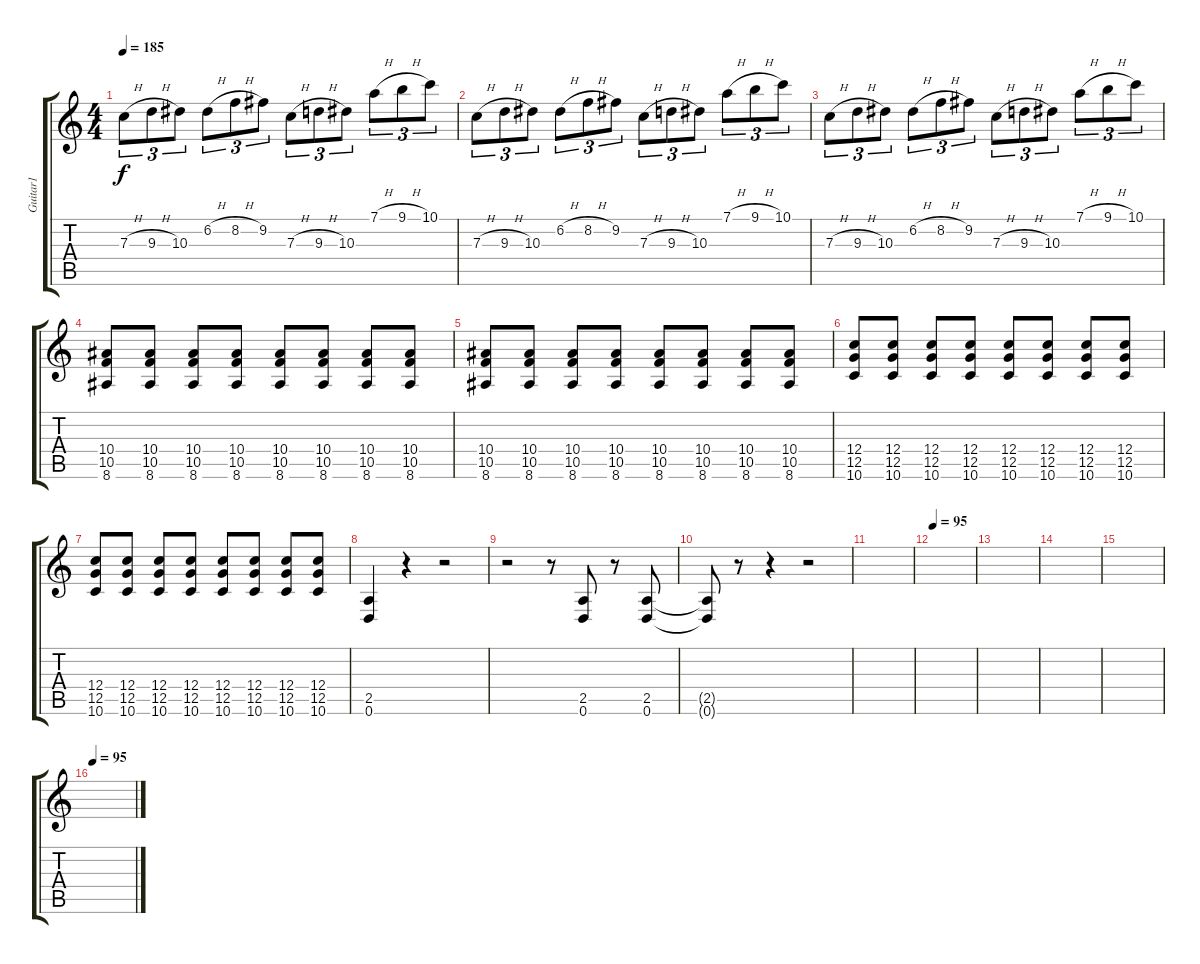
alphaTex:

\track ("Guitar1" "Guitar1") {instrument distortionguitar}
\staff {score tabs}
\tuning (D4 A3 F3 C3 G2 D2) {hide}
\ts (4 4)
\tempo 185
\clef g2
\ks c
7.3{h}.8{tu (3 2) dy f} 9.3{h}.8{tu (3 2)} 10.3.8{tu (3 2)} 6.2{h}.8{tu (3 2)} 8.2{h}.8{tu (3 2)} 9.2.8{tu (3 2)} 7.3{h}.8{tu (3 2)} 9.3{h}.8{tu (3 2)} 10.3.8{tu (3 2)} 7.1{h}.8{tu (3 2)} 9.1{h}.8{tu (3 2)} 10.1.8{tu (3 2)} |
7.3{h}.8{tu (3 2)} 9.3{h}.8{tu (3 2)} 10.3.8{tu (3 2)} 6.2{h}.8{tu (3 2)} 8.2{h}.8{tu (3 2)} 9.2.8{tu (3 2)} 7.3{h}.8{tu (3 2)} 9.3{h}.8{tu (3 2)} 10.3.8{tu (3 2)} 7.1{h}.8{tu (3 2)} 9.1{h}.8{tu (3 2)} 10.1.8{tu (3 2)} |
7.3{h}.8{tu (3 2)} 9.3{h}.8{tu (3 2)} 10.3.8{tu (3 2)} 6.2{h}.8{tu (3 2)} 8.2{h}.8{tu (3 2)} 9.2.8{tu (3 2)} 7.3{h}.8{tu (3 2)} 9.3{h}.8{tu (3 2)} 10.3.8{tu (3 2)} 7.1{h}.8{tu (3 2)} 9.1{h}.8{tu (3 2)} 10.1.8{tu (3 2)} |
(10.4 10.5 8.6).8 (10.4 10.5 8.6).8 (10.4 10.5 8.6).8 (10.4 10.5 8.6).8 (10.4 10.5 8.6).8 (10.4 10.5 8.6).8 (10.4 10.5 8.6).8 (10.4 10.5 8.6).8 |
(10.4 10.5 8.6).8 (10.4 10.5 8.6).8 (10.4 10.5 8.6).8 (10.4 10.5 8.6).8 (10.4 10.5 8.6).8 (10.4 10.5 8.6).8 (10.4 10.5 8.6).8 (10.4 10.5 8.6).8 |
(12.4 12.5 10.6).8 (12.4 12.5 10.6).8 (12.4 12.5 10.6).8 (12.4 12.5 10.6).8 (12.4 12.5 10.6).8 (12.4 12.5 10.6).8 (12.4 12.5 10.6).8 (12.4 12.5 10.6).8 |
(12.4 12.5 10.6).8 (12.4 12.5 10.6).8 (12.4 12.5 10.6).8 (12.4 12.5 10.6).8 (12.4 12.5 10.6).8 (12.4 12.5 10.6).8 (12.4 12.5 10.6).8 (12.4 12.5 10.6).8 |
(2.5 0.6).4 r.4 r.2 |
r.2 r.8 (2.5 0.6).8 r.8 (2.5 0.6).8 |
(2.5{t} 0.6{t}).8 r.8 r.4 r.2 |
|
\tempo 95
|
|
|
|
\tempo 95
